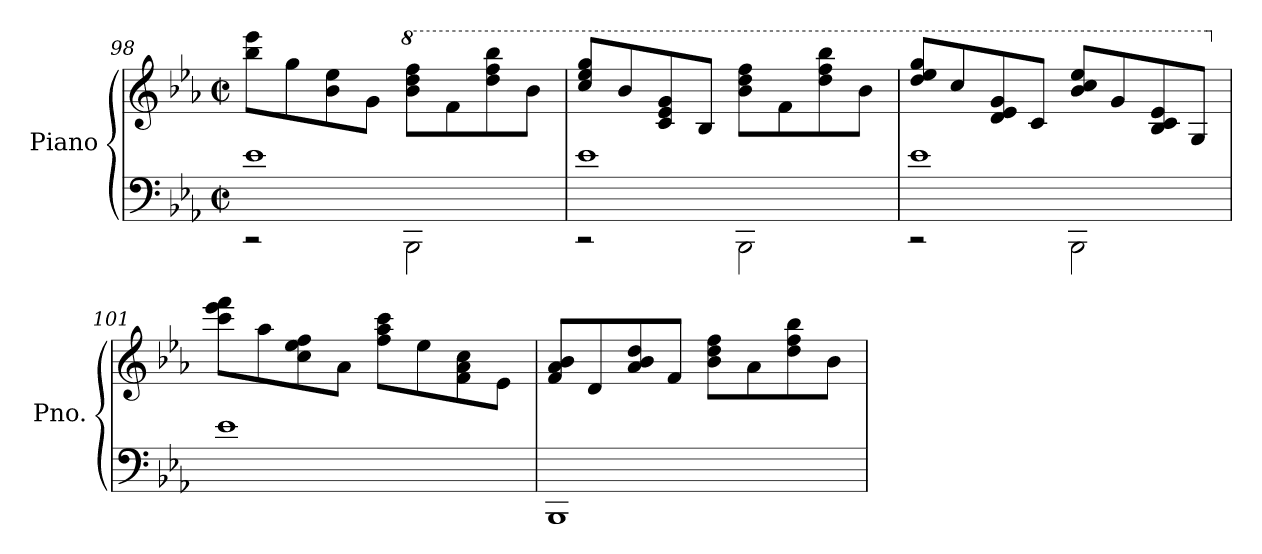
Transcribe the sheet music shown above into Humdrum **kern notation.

**kern	**kern
*part1	*part1
*staff2	*staff1
*I"Piano	*
*I'Pno.	*
*clefF4	*clefG2
*k[b-e-a-]	*k[b-e-a-]
*M2/2	*M2/2
*met(c|)	*met(c|)
=98	=98
*^	*
1e-	2r	8bb-\ 8eee-\L
.	.	8gg\
.	.	8b-\ 8ee-\
.	.	8g\J
*	*	*8va
.	2BBB-\	8bb-\ 8ddd\ 8fff\L
.	.	8ff\
.	.	8ddd\ 8fff\ 8bbb-\
.	.	8bb-\J
!!LO:LB:g=z
=99	=99	=99
1e-	2r	8ccc/ 8eee-/ 8ggg/L
.	.	8bb-/
.	.	8cc/ 8ee-/ 8gg/
.	.	8b-/J
.	2BBB-\	8bb-\ 8ddd\ 8fff\L
.	.	8ff\
.	.	8ddd\ 8fff\ 8bbb-\
.	.	8bb-\J
=100	=100	=100
1e-	2r	8ddd/ 8eee-/ 8ggg/L
.	.	8ccc/
.	.	8dd/ 8ee-/ 8gg/
.	.	8cc/J
.	2BBB-\	8bb-/ 8ccc/ 8eee-/L
.	.	8gg/
.	.	8b-/ 8cc/ 8ee-/
.	.	8g/J
*v	*v	*
=101	=101
*	*X8va
1e-	8ccc\ 8eee-\ 8fff\L
.	8aa-\
.	8cc\ 8ee-\ 8ff\
.	8a-\J
.	8ff\ 8aa-\ 8ccc\L
.	8ee-\
.	8f\ 8a-\ 8cc\
.	8e-\J
=102	=102
1BBB-	8f/ 8a-/ 8b-/L
.	8d/
.	8a-/ 8b-/ 8dd/
.	8f/J
.	8b-\ 8dd\ 8ff\L
.	8a-\
.	8dd\ 8ff\ 8bb-\
.	8b-\J
=	=
*-	*-
